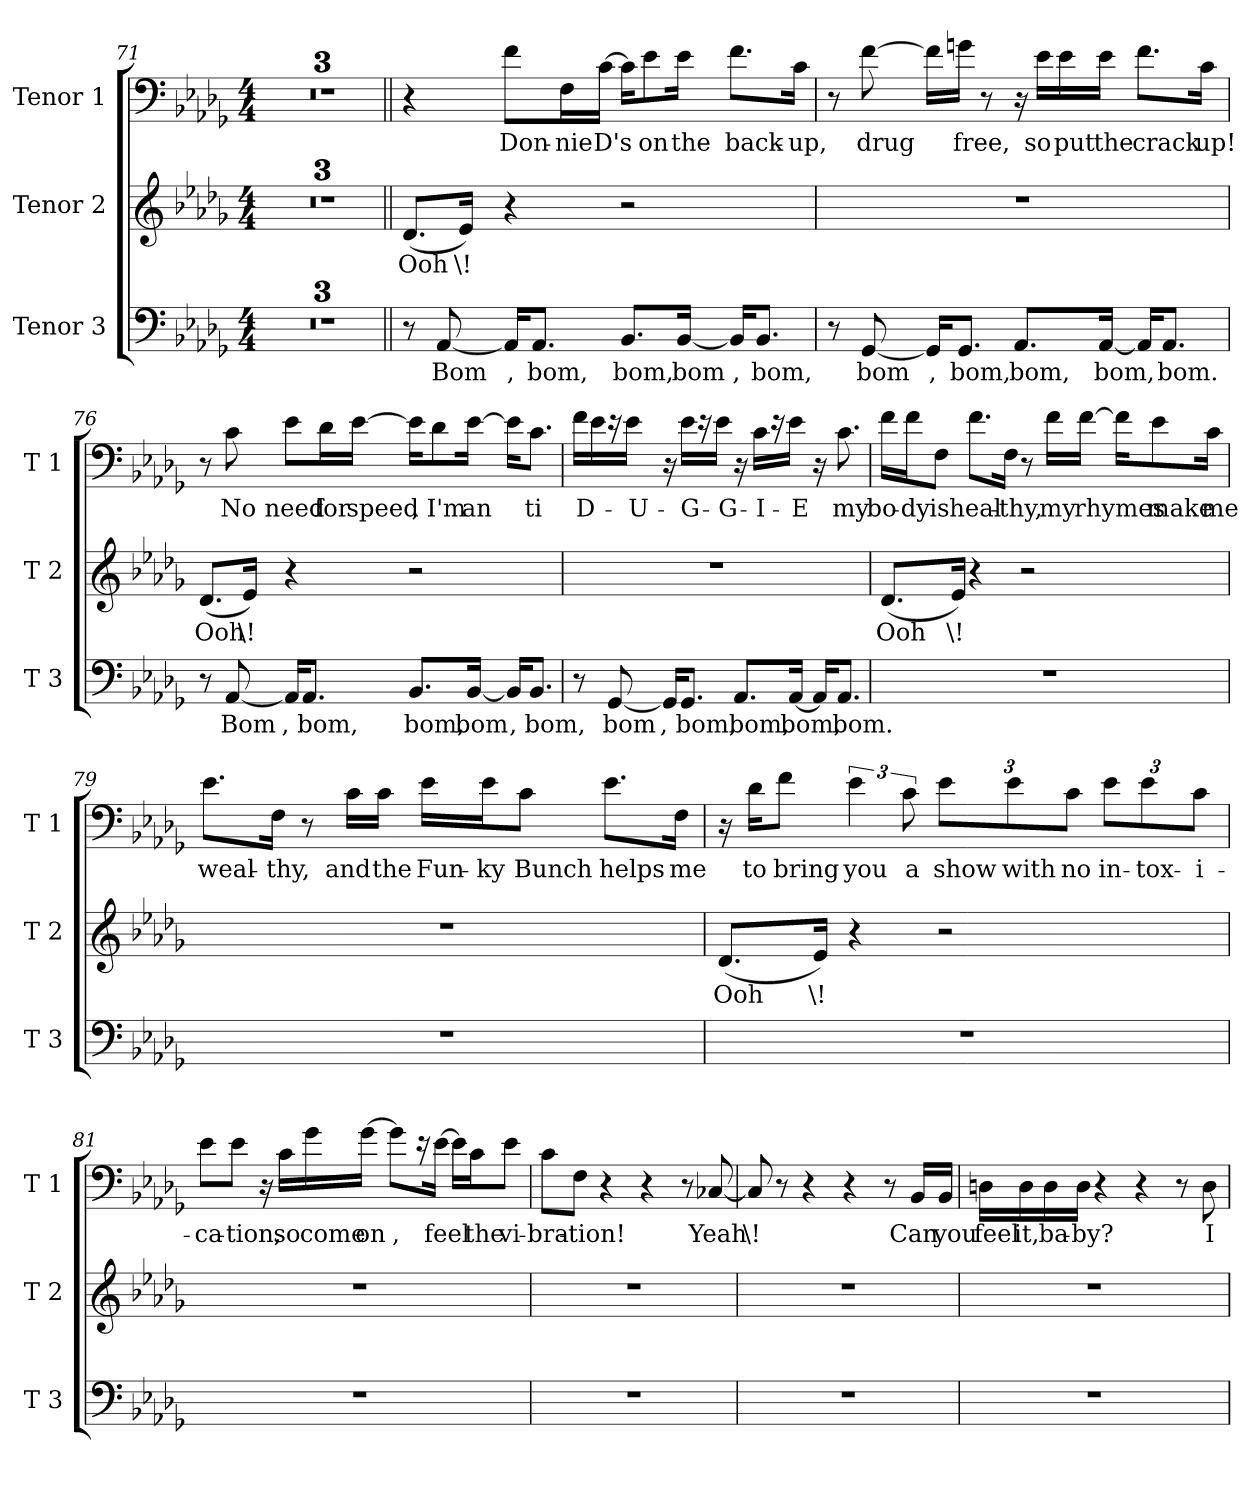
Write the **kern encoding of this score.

**kern	**text	**kern	**text	**kern	**text
*part3	*part3	*part2	*part2	*part1	*part1
*staff3	*staff3	*staff2	*staff2	*staff1	*staff1
*I"Tenor 3	*	*I"Tenor 2	*	*I"Tenor 1	*
*I'T 3	*	*I'T 2	*	*I'T 1	*
*clefF4	*	*clefG2	*	*clefF4	*
*k[b-e-a-d-g-]	*	*k[b-e-a-d-g-]	*	*k[b-e-a-d-g-]	*
*b-:	*	*b-:	*	*b-:	*
*M4/4	*	*M4/4	*	*M4/4	*
=71	=71	=71	=71	=71	=71
1r	.	1r	.	1r	.
=72	=72	=72	=72	=72	=72
1r	.	1r	.	1r	.
=73	=73	=73	=73	=73	=73
1r	.	1r	.	1r	.
!!LO:PB:g=z
=74||	=74||	=74||	=74||	=74||	=74||
!	!	!	!LO:LY:b	!	!
8r	.	(<8.d-/L	Ooh	4r	.
!	!LO:LY:b	!	!	!	!
[8AA-/	Bom	.	.	.	.
!	!	!	!LO:LY:b	!	!
.	.	16e-/Jk)	\!	.	.
!	!LO:LY:b	!	!	!LO:N:head=solid	!LO:LY:b
16AA-/KL]	,	4r	.	8f\L	Don-
!	!LO:LY:b	!	!	!	!
8.AA-/J	bom,	.	.	.	.
!	!	!	!	!LO:N:head=solid	!LO:LY:b
.	.	.	.	16F\L	-nie
!	!	!	!	!LO:N:head=solid	!LO:LY:b
.	.	.	.	[16c\JJ	D's
!	!LO:LY:b	!	!	!LO:N:head=solid	!
8.BB-/L	bom,	2r	.	16c\KL]	.
!	!	!	!	!LO:N:head=solid	!LO:LY:b
.	.	.	.	8e-\	on
!	!LO:LY:b	!	!	!LO:N:head=solid	!LO:LY:b
[16BB-/Jk	bom	.	.	16e-\Jk	the
!	!LO:LY:b	!	!	!LO:N:head=solid	!LO:LY:b
16BB-/KL]	,	.	.	8.f\L	back-
!	!LO:LY:b	!	!	!	!
8.BB-/J	bom,	.	.	.	.
!	!	!	!	!LO:N:head=solid	!LO:LY:b
.	.	.	.	16c\Jk	-up,
=75	=75	=75	=75	=75	=75
8r	.	1r	.	8r	.
!	!LO:LY:b	!	!	!LO:N:head=solid	!LO:LY:b
[8GG-/	bom	.	.	[8f\	drug
!	!LO:LY:b	!	!	!LO:N:head=solid	!
16GG-/KL]	,	.	.	16f\LL]	.
!	!LO:LY:b	!	!	!LO:N:head=solid	!LO:LY:b
8.GG-/J	bom,	.	.	16gn\JJ	free,
.	.	.	.	8r	.
!	!LO:LY:b	!	!	!	!
8.AA-/L	bom,	.	.	16r	.
!	!	!	!	!LO:N:head=solid	!LO:LY:b
.	.	.	.	16e-\LL	so
!	!	!	!	!LO:N:head=solid	!LO:LY:b
.	.	.	.	16e-\	put
!	!LO:LY:b	!	!	!LO:N:head=solid	!LO:LY:b
[16AA-/Jk	bom,	.	.	16e-\JJ	the
!	!	!	!	!LO:N:head=solid	!LO:LY:b
16AA-/KL]	.	.	.	8.f\L	crack
!	!LO:LY:b	!	!	!	!
8.AA-/J	bom.	.	.	.	.
!	!	!	!	!LO:N:head=solid	!LO:LY:b
.	.	.	.	16c\Jk	up!
!!LO:LB:g=z
=76	=76	=76	=76	=76	=76
!	!	!	!LO:LY:b	!	!
8r	.	(<8.d-/L	Ooh	8r	.
!	!LO:LY:b	!	!	!LO:N:head=solid	!LO:LY:b
[8AA-/	Bom	.	.	8c\	No
!	!	!	!LO:LY:b	!	!
.	.	16e-/Jk)	\!	.	.
!	!LO:LY:b	!	!	!LO:N:head=solid	!LO:LY:b
16AA-/KL]	,	4r	.	8e-\L	need
!	!LO:LY:b	!	!	!	!
8.AA-/J	bom,	.	.	.	.
!	!	!	!	!LO:N:head=solid	!LO:LY:b
.	.	.	.	16d-\L	for
!	!	!	!	!LO:N:head=solid	!LO:LY:b
.	.	.	.	[16e-\JJ	speed
!	!LO:LY:b	!	!	!LO:N:head=solid	!LO:LY:b
8.BB-/L	bom,	2r	.	16e-\KL]	,
!	!	!	!	!LO:N:head=solid	!LO:LY:b
.	.	.	.	8d-\	I'm
!	!LO:LY:b	!	!	!LO:N:head=solid	!LO:LY:b
[16BB-/Jk	bom	.	.	[16e-\Jk	an
!	!LO:LY:b	!	!	!LO:N:head=solid	!
16BB-/KL]	,	.	.	16e-\KL]	.
!	!LO:LY:b	!	!	!LO:N:head=solid	!LO:LY:b
8.BB-/J	bom,	.	.	8.c\J	ti
=77	=77	=77	=77	=77	=77
!	!	!	!	!LO:N:head=solid	!LO:LY:b
8r	.	1r	.	16f\LL	D-
!	!	!	!	!LO:N:head=solid	!
.	.	.	.	16e-\J	.
!	!LO:LY:b	!	!	!	!
[8GG-/	bom	.	.	16r	.
!	!	!	!	!LO:N:head=solid	!LO:LY:b
.	.	.	.	16e-\Jk	U-
!	!LO:LY:b	!	!	!	!
16GG-/KL]	,	.	.	16r	.
!	!LO:LY:b	!	!	!LO:N:head=solid	!LO:LY:b
8.GG-/J	bom,	.	.	16e-\KL	-G-
.	.	.	.	16r	.
!	!	!	!	!LO:N:head=solid	!LO:LY:b
.	.	.	.	16e-\Jk	-G-
!	!LO:LY:b	!	!	!	!
8.AA-/L	bom,	.	.	16r	.
!	!	!	!	!LO:N:head=solid	!LO:LY:b
.	.	.	.	16c\KL	-I-
.	.	.	.	16r	.
!	!LO:LY:b	!	!	!LO:N:head=solid	!LO:LY:b
[16AA-/Jk	bom,	.	.	16e-\Jk	-E
!	!	!	!	!	!LO:LY:b
16AA-/KL]	.	.	.	16r	,
!	!LO:LY:b	!	!	!LO:N:head=solid	!LO:LY:b
8.AA-/J	bom.	.	.	8.c\	my
!!LO:LB:g=z
=78	=78	=78	=78	=78	=78
!	!	!	!LO:LY:b	!LO:N:head=solid	!LO:LY:b
1r	.	(<8.d-/L	Ooh	16f\LL	bo-
!	!	!	!	!LO:N:head=solid	!LO:LY:b
.	.	.	.	16f\J	-dy
!	!	!	!	!LO:N:head=solid	!LO:LY:b
.	.	.	.	8F\J	is
!	!	!	!LO:LY:b	!	!
.	.	16e-/Jk)	\!	.	.
!	!	!	!	!LO:N:head=solid	!LO:LY:b
.	.	4r	.	8.f\L	heal-
!	!	!	!	!LO:N:head=solid	!LO:LY:b
.	.	.	.	16F\Jk	-thy,
.	.	2r	.	8r	.
!	!	!	!	!LO:N:head=solid	!LO:LY:b
.	.	.	.	16f\LL	my
!	!	!	!	!LO:N:head=solid	!LO:LY:b
.	.	.	.	[16f\JJ	rhymes
!	!	!	!	!LO:N:head=solid	!
.	.	.	.	16f\KL]	.
!	!	!	!	!LO:N:head=solid	!LO:LY:b
.	.	.	.	8e-\	make
!	!	!	!	!LO:N:head=solid	!LO:LY:b
.	.	.	.	16c\Jk	me
=79	=79	=79	=79	=79	=79
!	!	!	!	!LO:N:head=solid	!LO:LY:b
1r	.	1r	.	8.e-\L	weal-
!	!	!	!	!LO:N:head=solid	!LO:LY:b
.	.	.	.	16F\Jk	-thy,
.	.	.	.	8r	.
!	!	!	!	!LO:N:head=solid	!LO:LY:b
.	.	.	.	16c\LL	and
!	!	!	!	!LO:N:head=solid	!LO:LY:b
.	.	.	.	16c\JJ	the
!	!	!	!	!LO:N:head=solid	!LO:LY:b
.	.	.	.	16e-\LL	Fun-
!	!	!	!	!LO:N:head=solid	!LO:LY:b
.	.	.	.	16e-\J	-ky
!	!	!	!	!LO:N:head=solid	!LO:LY:b
.	.	.	.	8c\J	Bunch
!	!	!	!	!LO:N:head=solid	!LO:LY:b
.	.	.	.	8.e-\L	helps
!	!	!	!	!LO:N:head=solid	!LO:LY:b
.	.	.	.	16F\Jk	me
!!LO:LB:g=z
=80	=80	=80	=80	=80	=80
!	!	!	!LO:LY:b	!	!
1r	.	(<8.d-/L	Ooh	16r	.
!	!	!	!	!LO:N:head=solid	!LO:LY:b
.	.	.	.	16d-\KL	to
!	!	!	!	!LO:N:head=solid	!LO:LY:b
.	.	.	.	8f\J	bring
!	!	!	!LO:LY:b	!	!
.	.	16e-/Jk)	\!	.	.
!	!	!	!	!LO:N:head=solid	!LO:LY:b
.	.	4r	.	6e-\	you
!	!	!	!	!LO:N:head=solid	!LO:LY:b
.	.	.	.	12c\	a
!	!	!	!	!LO:N:head=solid	!LO:LY:b
.	.	2r	.	12e-\L	show
!	!	!	!	!LO:N:head=solid	!LO:LY:b
.	.	.	.	12e-\	with
!	!	!	!	!LO:N:head=solid	!LO:LY:b
.	.	.	.	12c\J	no
!	!	!	!	!LO:N:head=solid	!LO:LY:b
.	.	.	.	12e-\L	in-
!	!	!	!	!LO:N:head=solid	!LO:LY:b
.	.	.	.	12e-\	-tox-
!	!	!	!	!LO:N:head=solid	!LO:LY:b
.	.	.	.	12c\J	-i-
=81	=81	=81	=81	=81	=81
!	!	!	!	!LO:N:head=solid	!LO:LY:b
1r	.	1r	.	8e-\L	-ca-
!	!	!	!	!LO:N:head=solid	!LO:LY:b
.	.	.	.	8e-\J	-tion,
.	.	.	.	16r	.
!	!	!	!	!LO:N:head=solid	!LO:LY:b
.	.	.	.	16c\LL	so
!	!	!	!	!LO:N:head=solid	!LO:LY:b
.	.	.	.	16g-\	come
!	!	!	!	!LO:N:head=solid	!LO:LY:b
.	.	.	.	[16g-\JJ	on
!	!	!	!	!LO:N:head=solid	!LO:LY:b
.	.	.	.	8g-\L]	,
.	.	.	.	16r	.
!	!	!	!	!LO:N:head=solid	!LO:LY:b
.	.	.	.	[16e-\Jk	feel
!	!	!	!	!LO:N:head=solid	!
.	.	.	.	16e-\LL]	.
!	!	!	!	!LO:N:head=solid	!LO:LY:b
.	.	.	.	16c\J	the
!	!	!	!	!LO:N:head=solid	!LO:LY:b
.	.	.	.	8e-\J	vi-
!!LO:PB:g=z
=82	=82	=82	=82	=82	=82
!	!	!	!	!LO:N:head=solid	!LO:LY:b
1r	.	1r	.	8c\L	-bra-
!	!	!	!	!LO:N:head=solid	!LO:LY:b
.	.	.	.	8F\J	-tion!
.	.	.	.	4r	.
.	.	.	.	4r	.
.	.	.	.	8r	.
!	!	!	!	!LO:N:head=solid	!LO:LY:b
.	.	.	.	[8C-X/	Yeah
=83	=83	=83	=83	=83	=83
!	!	!	!	!LO:N:head=solid	!LO:LY:b
1r	.	1r	.	8C-/]	\!
.	.	.	.	8r	.
.	.	.	.	4r	.
.	.	.	.	4r	.
.	.	.	.	8r	.
!	!	!	!	!LO:N:head=solid	!LO:LY:b
.	.	.	.	16BB-/LL	Can
!	!	!	!	!LO:N:head=solid	!LO:LY:b
.	.	.	.	16BB-/JJ	you
=84	=84	=84	=84	=84	=84
!	!	!	!	!LO:N:head=solid	!LO:LY:b
1r	.	1r	.	16Dn\LL	feel
!	!	!	!	!LO:N:head=solid	!LO:LY:b
.	.	.	.	16D\	it,
!	!	!	!	!LO:N:head=solid	!LO:LY:b
.	.	.	.	16D\	ba-
!	!	!	!	!LO:N:head=solid	!LO:LY:b
.	.	.	.	16D\JJ	-by?
.	.	.	.	4r	.
.	.	.	.	4r	.
.	.	.	.	8r	.
!	!	!	!	!LO:N:head=solid	!LO:LY:b
.	.	.	.	8D\	I
=	=	=	=	=	=
*-	*-	*-	*-	*-	*-
